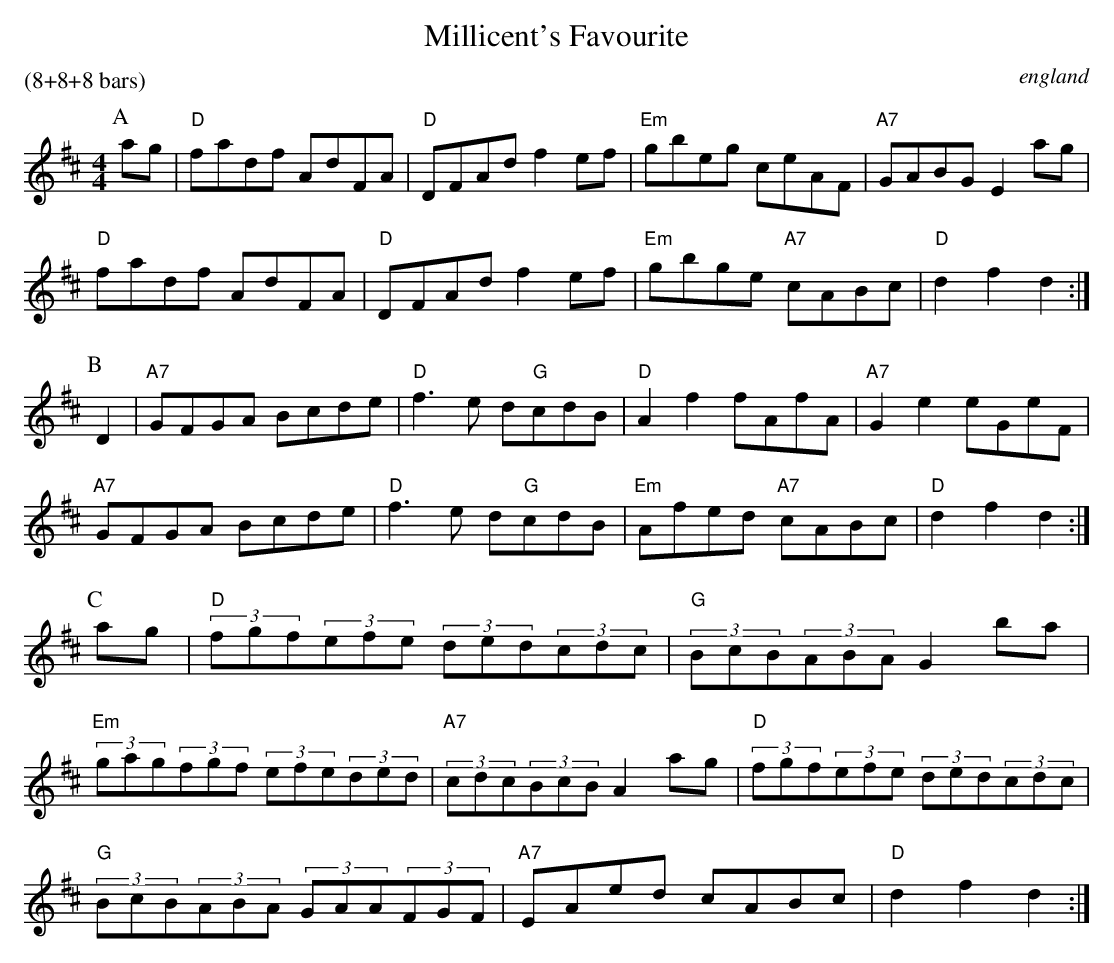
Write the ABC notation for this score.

X:1
T:Millicent's Favourite
O:england
P:(8+8+8 bars)
M:4/4
L:1/8
K:D
P:A
ag|"D"fadf AdFA|"D"DFAd f2ef|"Em"gbeg ceAF|"A7"GABG E2ag|
"D"fadf AdFA|"D"DFAd f2ef|"Em"gbge "A7"cABc|"D"d2f2 d2:|
P:B
D2|"A7"GFGA Bcde|"D"f3e d"G"cdB|"D"A2f2 fAfA|"A7"G2e2 eGeF|
"A7"GFGA Bcde|"D"f3e d"G"cdB|"Em"Afed "A7"cABc|"D"d2f2 d2:|
P:C
ag|"D"(3fgf(3efe (3ded(3cdc|"G"(3BcB(3ABA G2ba|
"Em"(3gag(3fgf (3efe(3ded|"A7"(3cdc(3BcB A2ag|"D"(3fgf(3efe (3ded(3cdc|
"G"(3BcB(3ABA (3GAA(3FGF|"A7"EAed cABc|"D"d2f2 d2:|
